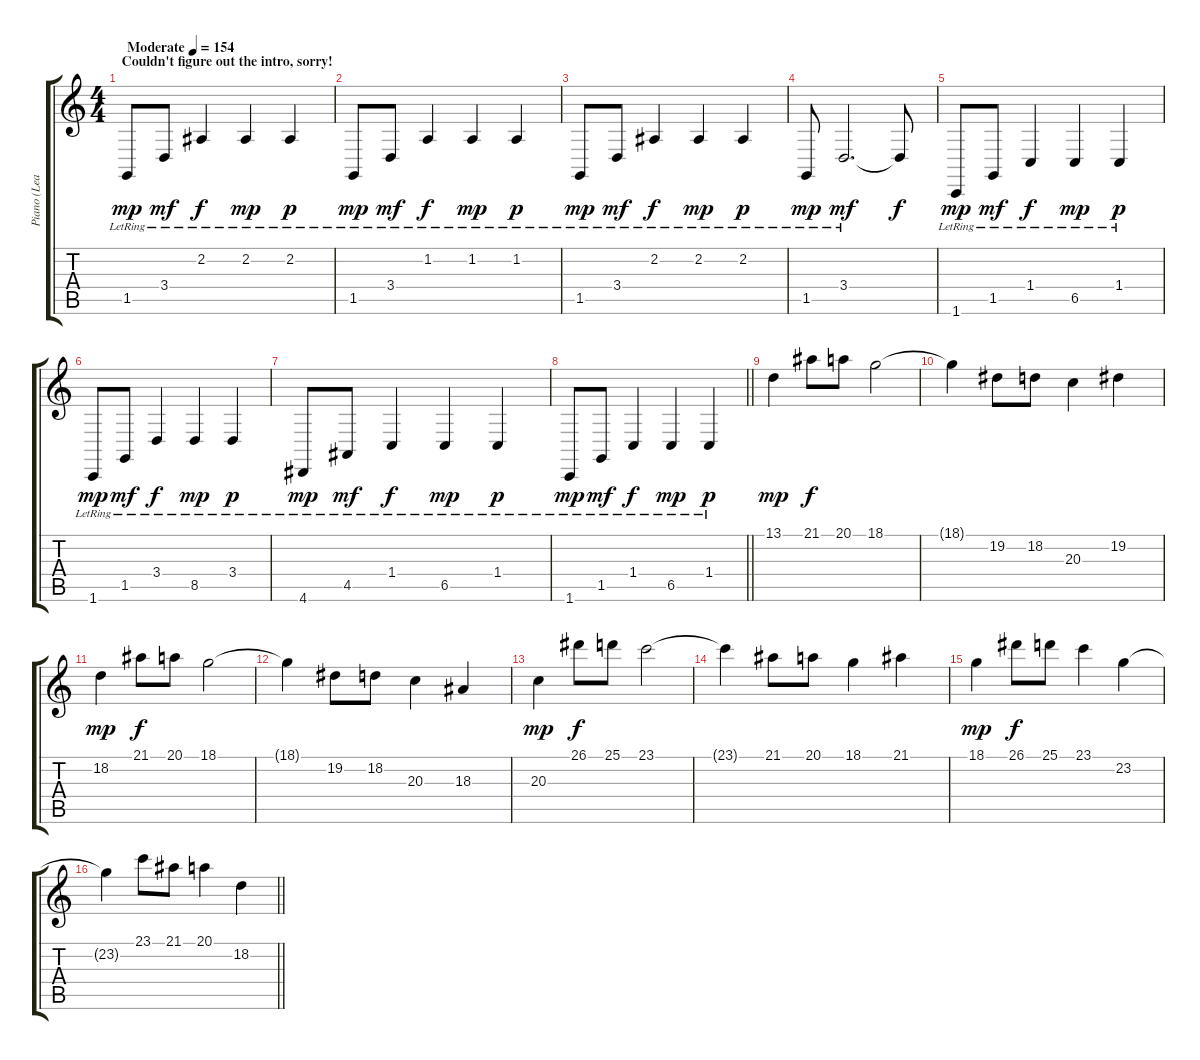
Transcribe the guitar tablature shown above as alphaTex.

\track ("Piano (Lead)" "Piano (Lea") {instrument acousticgrandpiano}
\staff {score tabs}
\tuning (Db4 Ab3 E3 B2 Gb2 B1) {hide}
\ts (4 4)
\section ("" "Couldn't figure out the intro, sorry!")
\tempo (154 "Moderate")
\clef g2
\ks c
1.5{lr}.8{dy mp instrument acousticgrandpiano} 3.4{lr}.8{dy mf} 2.2{lr}.4{dy f} 2.2{lr}.4{dy mp} 2.2{lr}.4{dy p} |
1.5{lr}.8{dy mp} 3.4{lr}.8{dy mf} 1.2{lr}.4{dy f} 1.2{lr}.4{dy mp} 1.2{lr}.4{dy p} |
1.5{lr}.8{dy mp} 3.4{lr}.8{dy mf} 2.2{lr}.4{dy f} 2.2{lr}.4{dy mp} 2.2{lr}.4{dy p} |
1.5{lr}.8{dy mp} 3.4{lr}.2{d dy mf} 3.4{t}.8{dy f} |
1.6{lr}.8{dy mp} 1.5{lr}.8{dy mf} 1.4{lr}.4{dy f} 6.5{lr}.4{dy mp} 1.4{lr}.4{dy p} |
1.6{lr}.8{dy mp} 1.5{lr}.8{dy mf} 3.4{lr}.4{dy f} 8.5{lr}.4{dy mp} 3.4{lr}.4{dy p} |
4.6{lr}.8{dy mp} 4.5{lr}.8{dy mf} 1.4{lr}.4{dy f} 6.5{lr}.4{dy mp} 1.4{lr}.4{dy p} |
\barLineRight lightlight
1.6{lr}.8{dy mp} 1.5{lr}.8{dy mf} 1.4{lr}.4{dy f} 6.5{lr}.4{dy mp} 1.4{lr}.4{dy p} |
\section ("" "")
13.1.4{dy mp} 21.1.8{dy f} 20.1.8 18.1.2 |
18.1{t}.4 19.2.8 18.2.8 20.3.4 19.2.4 |
18.2.4{dy mp} 21.1.8{dy f} 20.1.8 18.1.2 |
18.1{t}.4 19.2.8 18.2.8 20.3.4 18.3.4 |
20.3.4{dy mp} 26.1.8{dy f} 25.1.8 23.1.2 |
23.1{t}.4 21.1.8 20.1.8 18.1.4 21.1.4 |
18.1.4{dy mp} 26.1.8{dy f} 25.1.8 23.1.4 23.2.4 |
\barLineRight lightlight
23.2{t}.4 23.1.8 21.1.8 20.1.4 18.2.4
